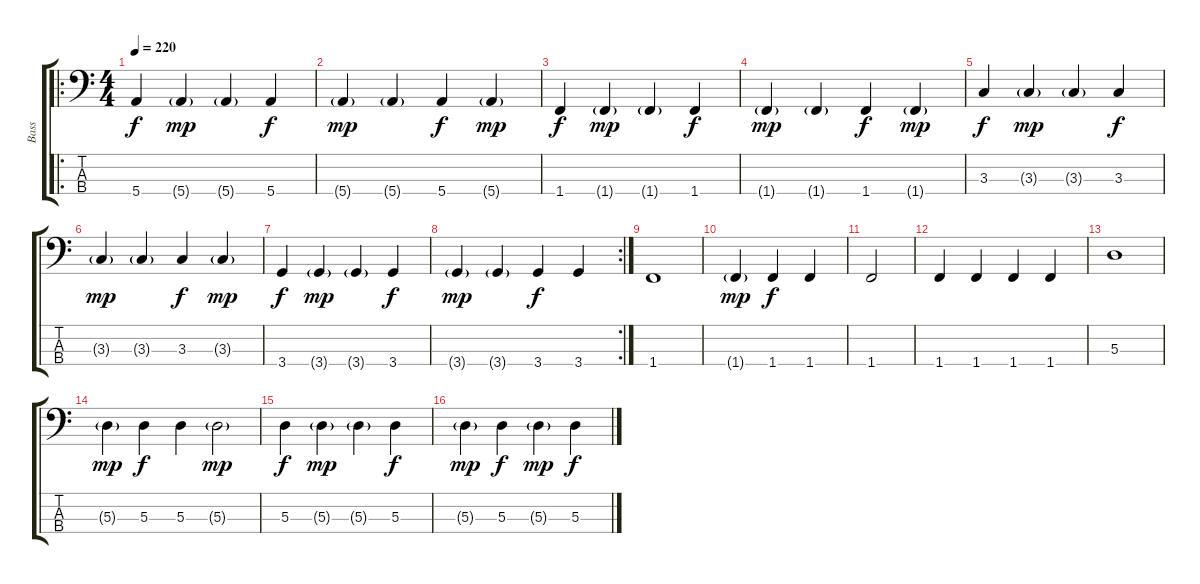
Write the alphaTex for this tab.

\track ("Bass" "Bass") {instrument electricbassfinger}
\staff {score tabs}
\tuning (G2 D2 A1 E1) {hide}
\ro
\ts (4 4)
\tempo 220
\clef f4
\ks c
5.4.4{dy f} 5.4{g}.4{dy mp} 5.4{g}.4 5.4.4{dy f} |
5.4{g}.4{dy mp} 5.4{g}.4 5.4.4{dy f} 5.4{g}.4{dy mp} |
1.4.4{dy f} 1.4{g}.4{dy mp} 1.4{g}.4 1.4.4{dy f} |
1.4{g}.4{dy mp} 1.4{g}.4 1.4.4{dy f} 1.4{g}.4{dy mp} |
3.3.4{dy f} 3.3{g}.4{dy mp} 3.3{g}.4 3.3.4{dy f} |
3.3{g}.4{dy mp} 3.3{g}.4 3.3.4{dy f} 3.3{g}.4{dy mp} |
3.4.4{dy f} 3.4{g}.4{dy mp} 3.4{g}.4 3.4.4{dy f} |
\rc 2
3.4{g}.4{dy mp} 3.4{g}.4 3.4.4{dy f} 3.4.4 |
1.4.1 |
1.4{g}.4{dy mp} 1.4.4{dy f} 1.4.4 |
1.4.2 |
1.4.4 1.4.4 1.4.4 1.4.4 |
5.3.1 |
5.3{g}.4{dy mp} 5.3.4{dy f} 5.3.4 5.3{g}.2{dy mp} |
5.3.4{dy f} 5.3{g}.4{dy mp} 5.3{g}.4 5.3.4{dy f} |
5.3{g}.4{dy mp} 5.3.4{dy f} 5.3{g}.4{dy mp} 5.3.4{dy f}
